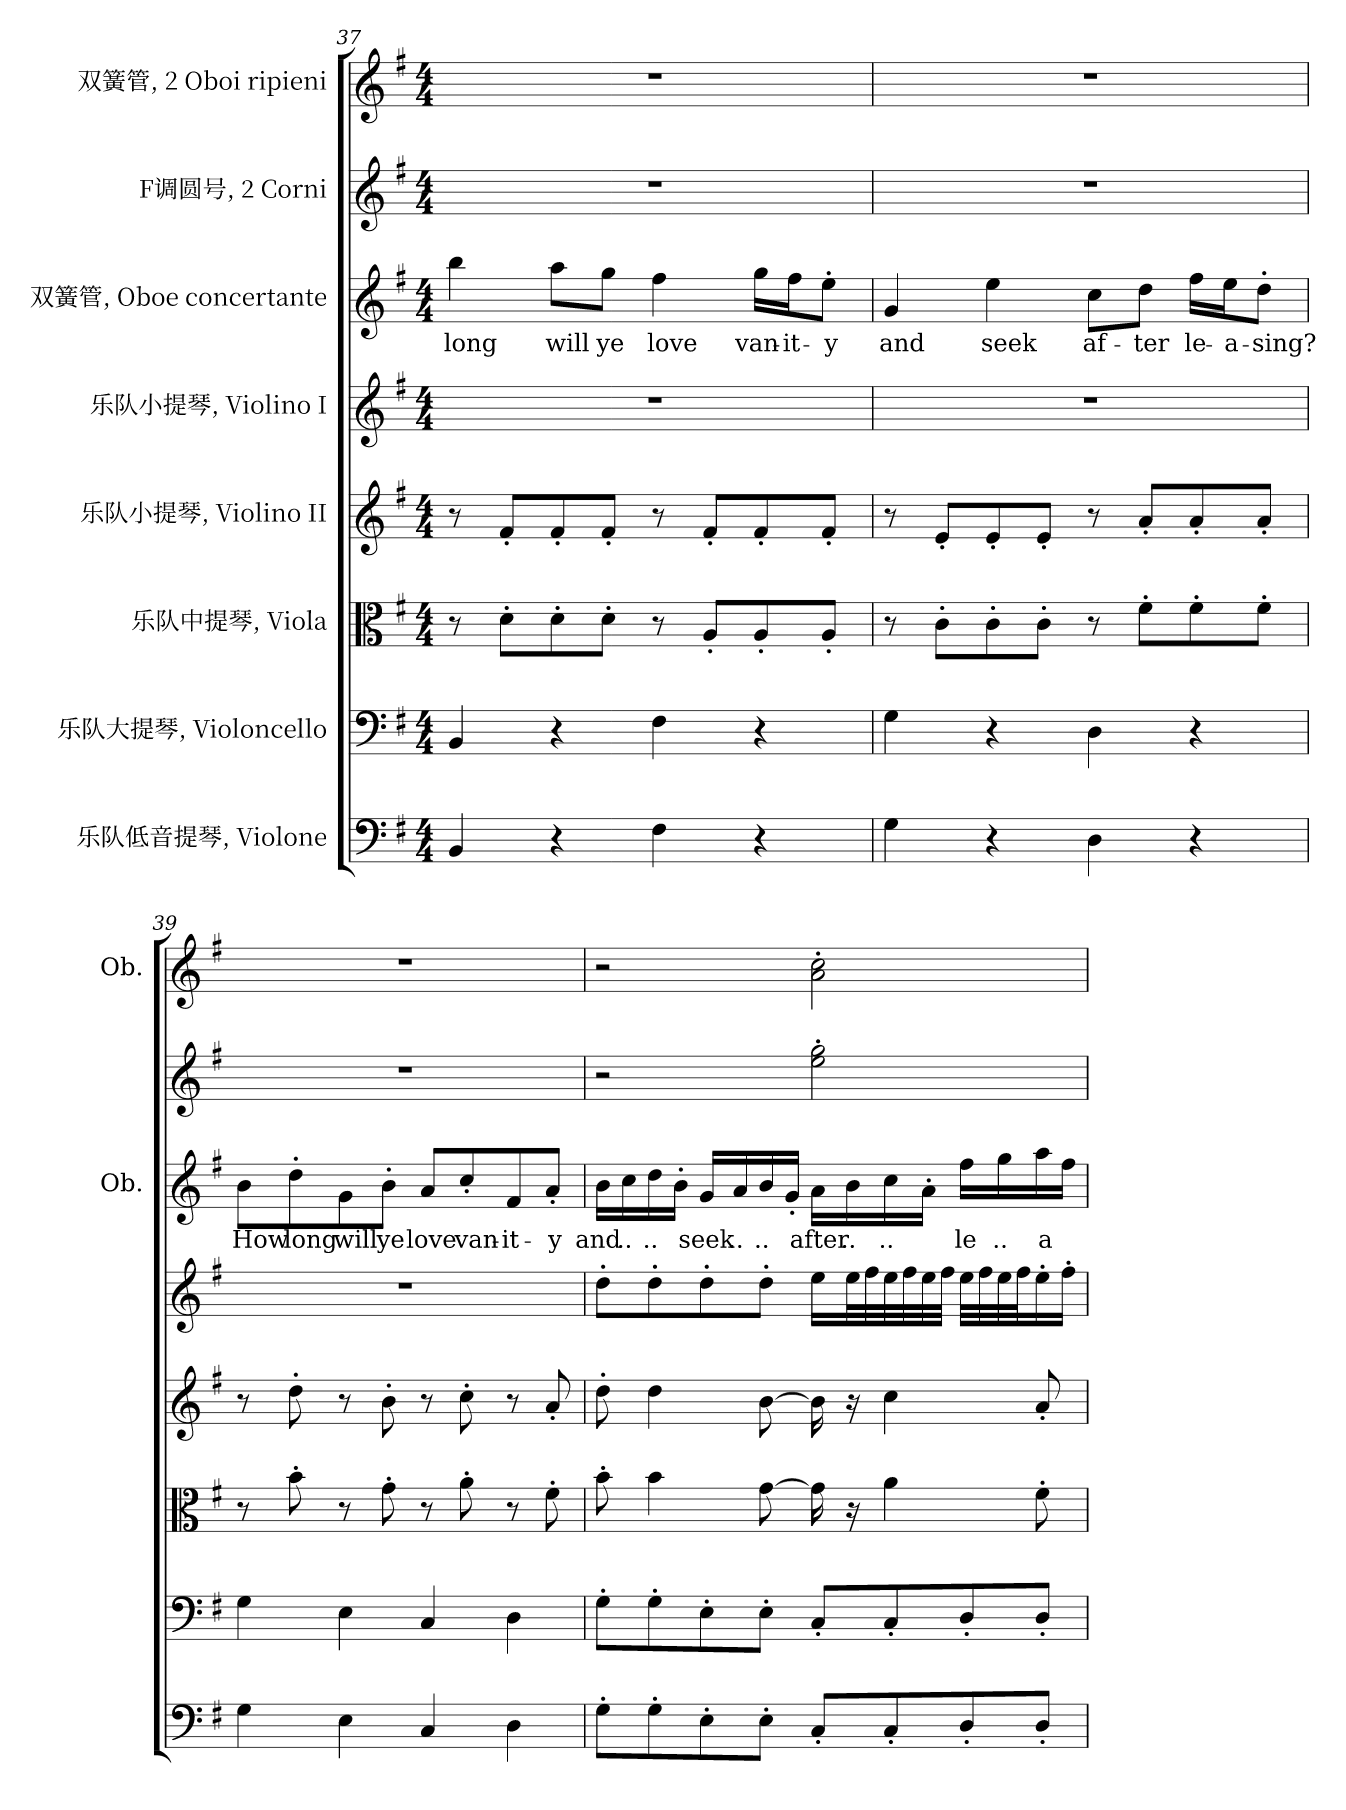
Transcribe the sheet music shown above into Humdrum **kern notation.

**kern	**kern	**kern	**kern	**kern	**kern	**text	**kern	**kern
*part8	*part7	*part6	*part5	*part4	*part3	*part3	*part2	*part1
*staff8	*staff7	*staff6	*staff5	*staff4	*staff3	*staff3	*staff2	*staff1
*I"乐队低音提琴, Violone	*I"乐队大提琴, Violoncello	*I"乐队中提琴, Viola	*I"乐队小提琴, Violino II	*I"乐队小提琴, Violino I	*I"双簧管, Oboe concertante	*	*I"F调圆号, 2 Corni	*I"双簧管, 2 Oboi ripieni
*	*	*	*	*	*I'Ob.	*	*	*I'Ob.
!!LO:PB:g=z
*clefF4	*clefF4	*clefC3	*clefG2	*clefG2	*clefG2	*	*clefG2	*clefG2
*ITrd7c12	*	*	*	*	*	*	*ITrd4c7	*
*k[f#]	*k[f#]	*k[f#]	*k[f#]	*k[f#]	*k[f#]	*	*k[]	*k[f#]
*M4/4	*M4/4	*M4/4	*M4/4	*M4/4	*M4/4	*	*M4/4	*M4/4
=37	=37	=37	=37	=37	=37	=37	=37	=37
4BBB/	4BB/	8r	8r	1r	4bb\	long	1r	1r
.	.	8d'\L	8f#'/L	.	.	.	.	.
4r	4r	8d'\	8f#'/	.	8aa\L	will	.	.
.	.	8d'\J	8f#'/J	.	8gg\J	ye	.	.
4FF#\	4F#\	8r	8r	.	4ff#\	love	.	.
.	.	8A'/L	8f#'/L	.	.	.	.	.
4r	4r	8A'/	8f#'/	.	16gg\LL	van-	.	.
.	.	.	.	.	16ff#\J	it-	.	.
.	.	8A'/J	8f#'/J	.	8ee'\J	y	.	.
=38	=38	=38	=38	=38	=38	=38	=38	=38
4GG\	4G\	8r	8r	1r	4g/	and	1r	1r
.	.	8c'\L	8e'/L	.	.	.	.	.
4r	4r	8c'\	8e'/	.	4ee\	seek	.	.
.	.	8c'\J	8e'/J	.	.	.	.	.
4DD\	4D\	8r	8r	.	8cc\L	af-	.	.
.	.	8f#'\L	8a'/L	.	8dd\J	ter	.	.
4r	4r	8f#'\	8a'/	.	16ff#\LL	le-	.	.
.	.	.	.	.	16ee\J	a-	.	.
.	.	8f#'\J	8a'/J	.	8dd'\J	sing?	.	.
=39	=39	=39	=39	=39	=39	=39	=39	=39
4GG\	4G\	8r	8r	1r	8b\L	How	1r	1r
.	.	8b'\	8dd'\	.	8dd'\	long	.	.
4EE\	4E\	8r	8r	.	8g\	will	.	.
.	.	8g'\	8b'\	.	8b'\J	ye	.	.
4CC/	4C/	8r	8r	.	8a/L	love	.	.
.	.	8a'\	8cc'\	.	8cc'/	van-	.	.
4DD\	4D\	8r	8r	.	8f#/	it-	.	.
.	.	8f#'\	8a'/	.	8a'/J	y	.	.
!!LO:PB:g=z
=40	=40	=40	=40	=40	=40	=40	=40	=40
8GG'\L	8G'\L	8b'\	8dd'\	8dd'\L	16b\LL	and	2r	2r
.	.	.	.	.	16cc\	..	.	.
8GG'\	8G'\	4b\	4dd\	8dd'\	16dd\	..	.	.
.	.	.	.	.	16b'\JJ	.	.	.
8EE'\	8E'\	.	.	8dd'\	16g/LL	seek	.	.
.	.	.	.	.	16a/	..	.	.
8EE'\J	8E'\J	[8g\	[8b\	8dd'\J	16b/	..	.	.
.	.	.	.	.	16g'/JJ	.	.	.
8CC'/L	8C'/L	16g\]	16b\]	16ee\LL	16a\LL	after	2a\' 2cc\'	2a\' 2cc\'
.	.	16r	16r	32ee\L	16b\	..	.	.
.	.	.	.	32ff#\	.	.	.	.
8CC'/	8C'/	4a\	4cc\	32ee\	16cc\	..	.	.
.	.	.	.	32ff#\	.	.	.	.
.	.	.	.	32ee\	16a'\JJ	.	.	.
.	.	.	.	32ff#\JJJ	.	.	.	.
8DD'/	8D'/	.	.	32ee\LLL	16ff#\LL	le	.	.
.	.	.	.	32ff#\	.	.	.	.
.	.	.	.	32ee\	16gg\	..	.	.
.	.	.	.	32ff#\J	.	.	.	.
8DD'/J	8D'/J	8f#'\	8a'/	16ee'\	16aa\	a	.	.
.	.	.	.	16ff#'\JJ	16ff#\JJ	.	.	.
=	=	=	=	=	=	=	=	=
*-	*-	*-	*-	*-	*-	*-	*-	*-
